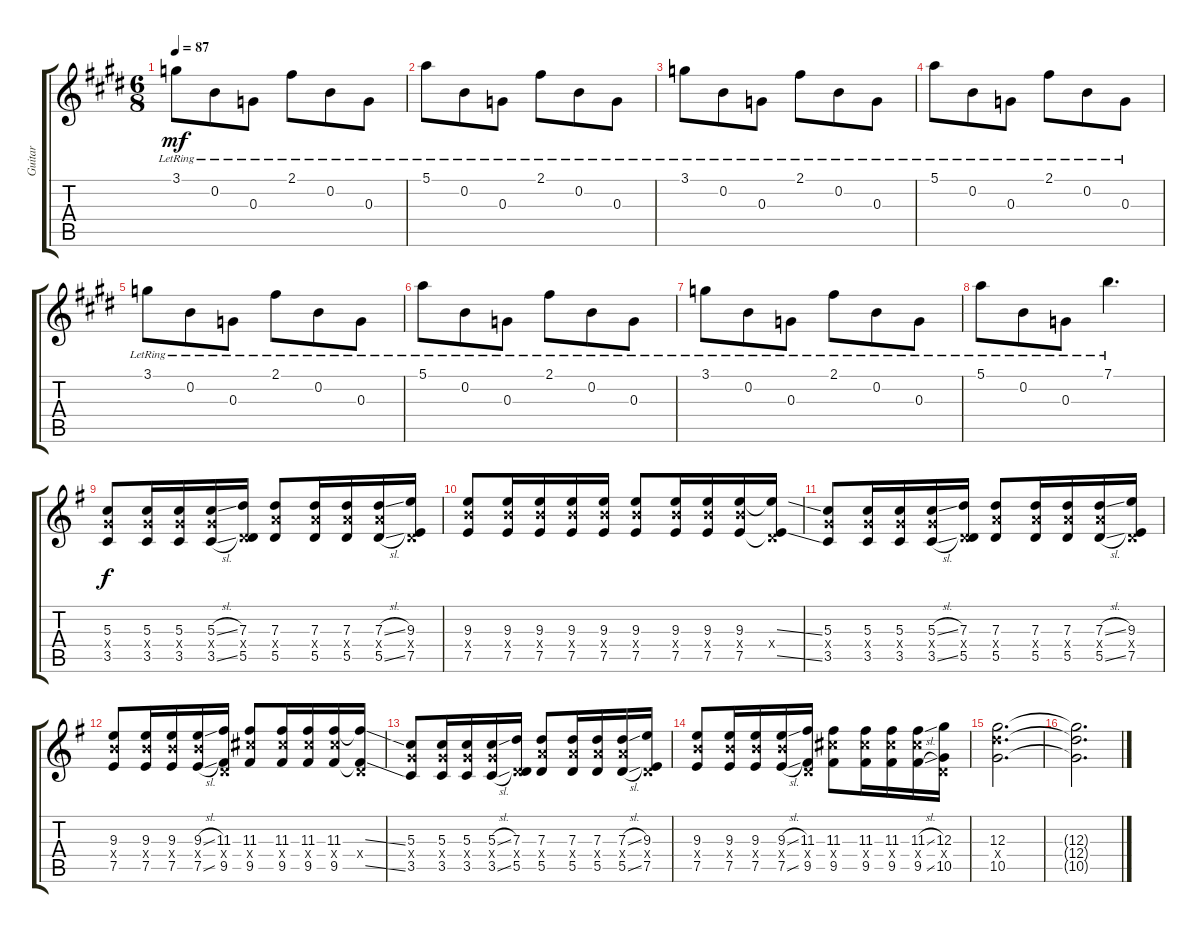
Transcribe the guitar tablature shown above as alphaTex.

\track ("Guitar" "Guitar") {instrument electricguitarjazz}
\staff {score tabs}
\tuning (E4 B3 G3 D3 A2 D2) {hide}
\ts (6 8)
\tempo 87
\clef g2
\ks e
3.1{lr}.8{dy mf} 0.2{lr}.8 0.3{lr}.8 2.1{lr}.8 0.2{lr}.8 0.3{lr}.8 |
\ks c#minor
5.1{lr}.8 0.2{lr}.8 0.3{lr}.8 2.1{lr}.8 0.2{lr}.8 0.3{lr}.8 |
\ks e
3.1{lr}.8 0.2{lr}.8 0.3{lr}.8 2.1{lr}.8 0.2{lr}.8 0.3{lr}.8 |
\ks c#minor
5.1{lr}.8 0.2{lr}.8 0.3{lr}.8 2.1{lr}.8 0.2{lr}.8 0.3{lr}.8 |
\ks e
3.1{lr}.8 0.2{lr}.8 0.3{lr}.8 2.1{lr}.8 0.2{lr}.8 0.3{lr}.8 |
\ks c#minor
5.1{lr}.8 0.2{lr}.8 0.3{lr}.8 2.1{lr}.8 0.2{lr}.8 0.3{lr}.8 |
\ks e
3.1{lr}.8 0.2{lr}.8 0.3{lr}.8 2.1{lr}.8 0.2{lr}.8 0.3{lr}.8 |
\ks c#minor
5.1{lr}.8 0.2{lr}.8 0.3{lr}.8 7.1{lr}.4{d} |
\ks g
(5.3 5.4{x} 3.5).8{dy f instrument distortionguitar} (5.3 5.4{x} 3.5).16 (5.3 5.4{x} 3.5).16 (5.3{sl} 5.4{x} 3.5{sl}).16 (7.3 0.4{x} 5.5).16 (7.3 7.4{x} 5.5).8 (7.3 7.4{x} 5.5).16 (7.3 7.4{x} 5.5).16 (7.3{sl} 7.4{x} 5.5{sl}).16 (9.3 0.4{x} 7.5).16 |
(9.3 9.4{x} 7.5).8 (9.3 9.4{x} 7.5).16 (9.3 9.4{x} 7.5).16 (9.3 9.4{x} 7.5).16 (9.3 9.4{x} 7.5).16 (9.3 9.4{x} 7.5).8 (9.3 9.4{x} 7.5).16 (9.3 9.4{x} 7.5).16 (9.3 9.4{x} 7.5).16 (9.3{ss t} 0.4{x} 7.5{ss t}).16 |
(5.3 5.4{x} 3.5).8 (5.3 5.4{x} 3.5).16 (5.3 5.4{x} 3.5).16 (5.3{sl} 5.4{x} 3.5{sl}).16 (7.3 0.4{x} 5.5).16 (7.3 7.4{x} 5.5).8 (7.3 7.4{x} 5.5).16 (7.3 7.4{x} 5.5).16 (7.3{sl} 7.4{x} 5.5{sl}).16 (9.3 0.4{x} 7.5).16 |
(9.3 9.4{x} 7.5).8 (9.3 9.4{x} 7.5).16 (9.3 9.4{x} 7.5).16 (9.3{sl} 9.4{x} 7.5{sl}).16 (11.3 0.4{x} 9.5).16 (11.3 11.4{x} 9.5).8 (11.3 11.4{x} 9.5).16 (11.3 11.4{x} 9.5).16 (11.3 11.4{x} 9.5).16 (11.3{ss t} 0.4{x} 9.5{ss t}).16 |
(5.3 5.4{x} 3.5).8 (5.3 5.4{x} 3.5).16 (5.3 5.4{x} 3.5).16 (5.3{sl} 5.4{x} 3.5{sl}).16 (7.3 0.4{x} 5.5).16 (7.3 7.4{x} 5.5).8 (7.3 7.4{x} 5.5).16 (7.3 7.4{x} 5.5).16 (7.3{sl} 7.4{x} 5.5{sl}).16 (9.3 0.4{x} 7.5).16 |
(9.3 9.4{x} 7.5).8 (9.3 9.4{x} 7.5).16 (9.3 9.4{x} 7.5).16 (9.3{sl} 9.4{x} 7.5{sl}).16 (11.3 0.4{x} 9.5).16 (11.3 11.4{x} 9.5).8 (11.3 11.4{x} 9.5).16 (11.3 11.4{x} 9.5).16 (11.3{sl} 11.4{x} 9.5{sl}).16 (12.3 0.4{x} 10.5).16 |
(12.3 12.4{x} 10.5).2{d} |
(12.3{t} 12.4{t} 10.5{t}).2{d}
